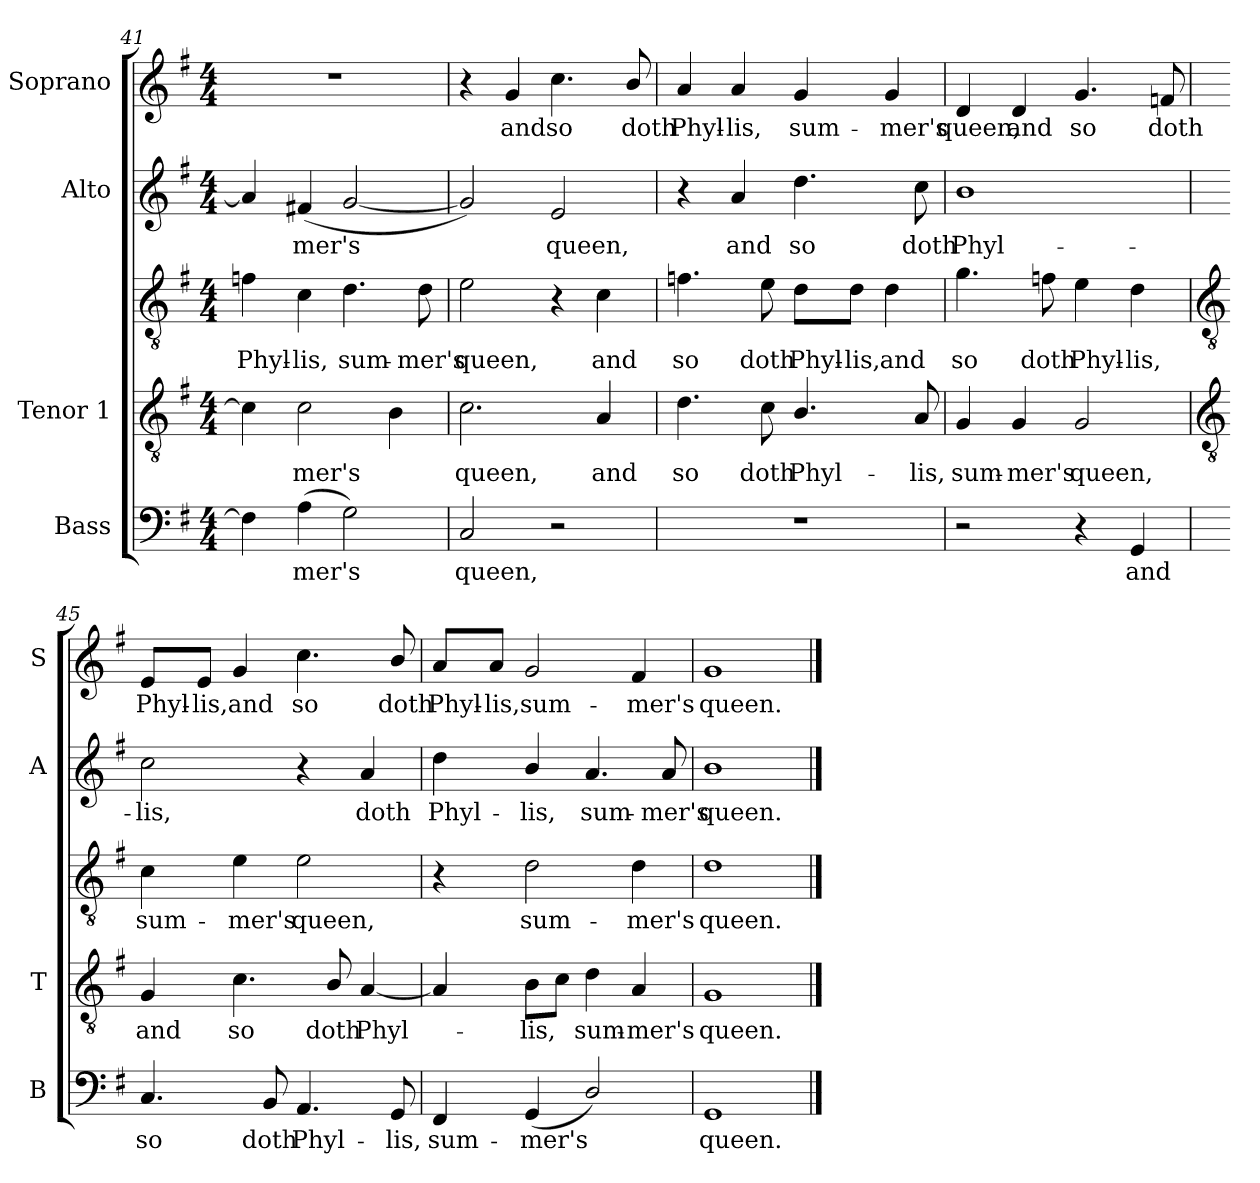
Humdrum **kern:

**kern	**text	**kern	**text	**kern	**text	**kern	**text	**kern	**text
*part4	*part4	*part3	*part3	*part3	*part3	*part2	*part2	*part1	*part1
*staff5	*staff5	*staff4	*staff4	*staff3	*staff3	*staff2	*staff2	*staff1	*staff1
*I"Bass	*	*I"Tenor 1	*	*	*	*I"Alto	*	*I"Soprano	*
*I'B	*	*I'T	*	*	*	*I'A	*	*I'S	*
!!LO:LB:g=z
*clefF4	*	*clefGv2	*	*clefGv2	*	*clefG2	*	*clefG2	*
*k[f#]	*	*k[f#]	*	*k[f#]	*	*k[f#]	*	*k[f#]	*
*G:	*	*G:	*	*G:	*	*G:	*	*G:	*
*M4/4	*	*M4/4	*	*M4/4	*	*M4/4	*	*M4/4	*
=41	=41	=41	=41	=41	=41	=41	=41	=41	=41
!	!	!	!	!	!LO:LY:b	!	!	!	!
4Fn]	.	4c]	.	4fn	Phyl-	4a]	.	1r	.
!	!LO:LY:b	!	!LO:LY:b	!	!LO:LY:b	!	!LO:LY:b	!	!
(>4A	mer's	2c	mer's	4c	-lis,	(<4f#X	mer's	.	.
!	!	!	!	!	!LO:LY:b	!	!	!	!
2G)	.	.	.	4.d	sum-	[2g	.	.	.
.	.	4B	.	.	.	.	.	.	.
!	!	!	!	!	!LO:LY:b	!	!	!	!
.	.	.	.	8d	-mer's	.	.	.	.
=42	=42	=42	=42	=42	=42	=42	=42	=42	=42
!	!LO:LY:b	!	!LO:LY:b	!	!LO:LY:b	!	!	!	!
2C	queen,	2.c	queen,	2e	queen,	2g])	.	4r	.
!	!	!	!	!	!	!	!	!	!LO:LY:b
.	.	.	.	.	.	.	.	4g	and
!	!	!	!	!	!	!	!LO:LY:b	!	!LO:LY:b
2r	.	.	.	4r	.	2e	queen,	4.cc	so
!	!	!	!LO:LY:b	!	!LO:LY:b	!	!	!	!
.	.	4A	and	4c	and	.	.	.	.
!	!	!	!	!	!	!	!	!	!LO:LY:b
.	.	.	.	.	.	.	.	8b/	doth
=43	=43	=43	=43	=43	=43	=43	=43	=43	=43
!	!	!	!LO:LY:b	!	!LO:LY:b	!	!	!	!LO:LY:b
1r	.	4.d	so	4.fn	so	4r	.	4a	Phyl-
!	!	!	!	!	!	!	!LO:LY:b	!	!LO:LY:b
.	.	.	.	.	.	4a	and	4a	-lis,
!	!	!	!LO:LY:b	!	!LO:LY:b	!	!	!	!
.	.	8c	doth	8e	doth	.	.	.	.
!	!	!	!LO:LY:b	!	!LO:LY:b	!	!LO:LY:b	!	!LO:LY:b
.	.	4.B/	Phyl-	8d\L	Phyl-	4.dd	so	4g	sum-
!	!	!	!	!	!LO:LY:b	!	!	!	!
.	.	.	.	8d\J	-lis,	.	.	.	.
!	!	!	!	!	!LO:LY:b	!	!	!	!LO:LY:b
.	.	.	.	4d	and	.	.	4g	-mer's
!	!	!	!LO:LY:b	!	!	!	!LO:LY:b	!	!
.	.	8A	-lis,	.	.	8cc	doth	.	.
=44	=44	=44	=44	=44	=44	=44	=44	=44	=44
!	!	!	!LO:LY:b	!	!LO:LY:b	!	!LO:LY:b	!	!LO:LY:b
2r	.	4G	sum-	4.g	so	1b	Phyl-	4d	queen,
!	!	!	!LO:LY:b	!	!	!	!	!	!LO:LY:b
.	.	4G	-mer's	.	.	.	.	4d	and
!	!	!	!	!	!LO:LY:b	!	!	!	!
.	.	.	.	8fn	doth	.	.	.	.
!	!	!	!LO:LY:b	!	!LO:LY:b	!	!	!	!LO:LY:b
4r	.	2G	queen,	4e	Phyl-	.	.	4.g	so
!	!LO:LY:b	!	!	!	!LO:LY:b	!	!	!	!
4GG	and	.	.	4d	-lis,	.	.	.	.
!	!	!	!	!	!	!	!	!	!LO:LY:b
.	.	.	.	.	.	.	.	8fn	doth
!!LO:LB:g=z
=45	=45	=45	=45	=45	=45	=45	=45	=45	=45
*	*	*clefGv2	*	*clefGv2	*	*	*	*	*
!	!LO:LY:b	!	!LO:LY:b	!	!LO:LY:b	!	!LO:LY:b	!	!LO:LY:b
4.C	so	4G	and	4c	sum-	2cc	-lis,	8e/L	Phyl-
!	!	!	!	!	!	!	!	!	!LO:LY:b
.	.	.	.	.	.	.	.	8e/J	-lis,
!	!	!	!LO:LY:b	!	!LO:LY:b	!	!	!	!LO:LY:b
.	.	4.c	so	4e	-mer's	.	.	4g	and
!	!LO:LY:b	!	!	!	!	!	!	!	!
8BB	doth	.	.	.	.	.	.	.	.
!	!LO:LY:b	!	!	!	!LO:LY:b	!	!	!	!LO:LY:b
4.AA	Phyl-	.	.	2e	queen,	4r	.	4.cc	so
!	!	!	!LO:LY:b	!	!	!	!	!	!
.	.	8B/	doth	.	.	.	.	.	.
!	!	!	!LO:LY:b	!	!	!	!LO:LY:b	!	!
.	.	[4A	Phyl-	.	.	4a	doth	.	.
!	!LO:LY:b	!	!	!	!	!	!	!	!LO:LY:b
8GG	-lis,	.	.	.	.	.	.	8b/	doth
=46	=46	=46	=46	=46	=46	=46	=46	=46	=46
!	!LO:LY:b	!	!	!	!	!	!LO:LY:b	!	!LO:LY:b
4FF#	sum-	4A]	.	4r	.	4dd	Phyl-	8a/L	Phyl-
!	!	!	!	!	!	!	!	!	!LO:LY:b
.	.	.	.	.	.	.	.	8a/J	-lis,
!	!LO:LY:b	!	!LO:LY:b	!	!LO:LY:b	!	!LO:LY:b	!	!LO:LY:b
(<4GG	-mer's	8BL	lis,	2d	sum-	4b/	-lis,	2g	sum-
.	.	8cJ	.	.	.	.	.	.	.
!	!	!	!LO:LY:b	!	!	!	!LO:LY:b	!	!
2D/)	.	4d	sum-	.	.	4.a	sum-	.	.
!	!	!	!LO:LY:b	!	!LO:LY:b	!	!	!	!LO:LY:b
.	.	4A	-mer's	4d	-mer's	.	.	4f#	-mer's
!	!	!	!	!	!	!	!LO:LY:b	!	!
.	.	.	.	.	.	8a	-mer's	.	.
=47	=47	=47	=47	=47	=47	=47	=47	=47	=47
!	!LO:LY:b	!	!LO:LY:b	!	!LO:LY:b	!	!LO:LY:b	!	!LO:LY:b
1GG	queen.	1G	queen.	1d	queen.	1b	queen.	1g	queen.
==	==	==	==	==	==	==	==	==	==
*-	*-	*-	*-	*-	*-	*-	*-	*-	*-
